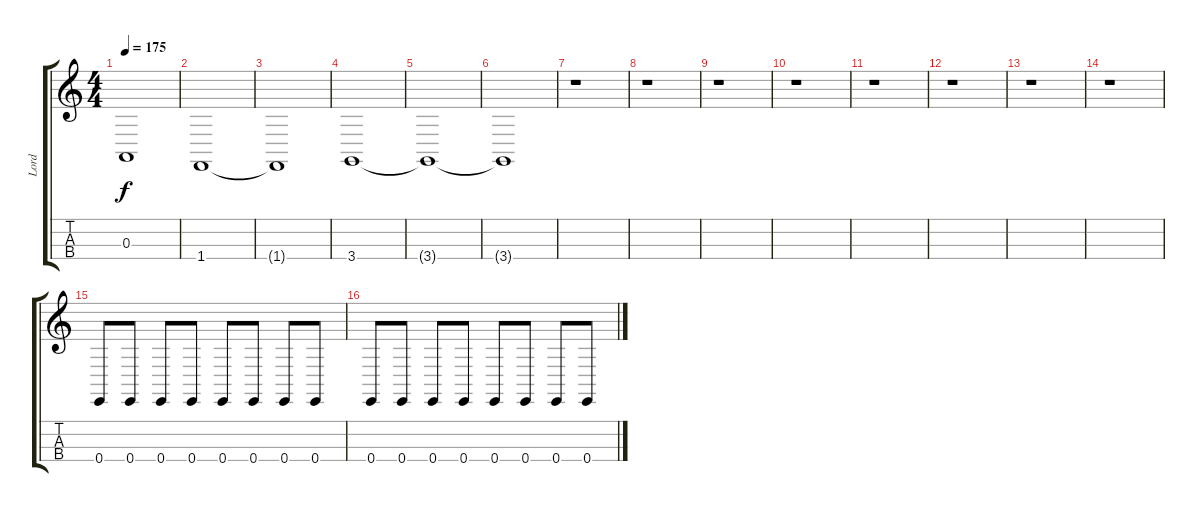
\track ("Lord" "Lord") {instrument drawbarorgan}
\staff {score tabs}
\tuning (G3 D3 A2 E2) {hide}
\ts (4 4)
\tempo 175
\clef g2
\ks c
0.3{t}.1{dy f} |
1.4.1 |
1.4{t}.1 |
3.4.1 |
3.4{t}.1 |
3.4{t}.1 |
r.1 |
r.1 |
r.1 |
r.1 |
r.1 |
r.1 |
r.1 |
r.1 |
0.4.8{instrument drawbarorgan} 0.4.8 0.4.8 0.4.8 0.4.8 0.4.8 0.4.8 0.4.8 |
0.4.8 0.4.8 0.4.8 0.4.8 0.4.8 0.4.8 0.4.8 0.4.8
